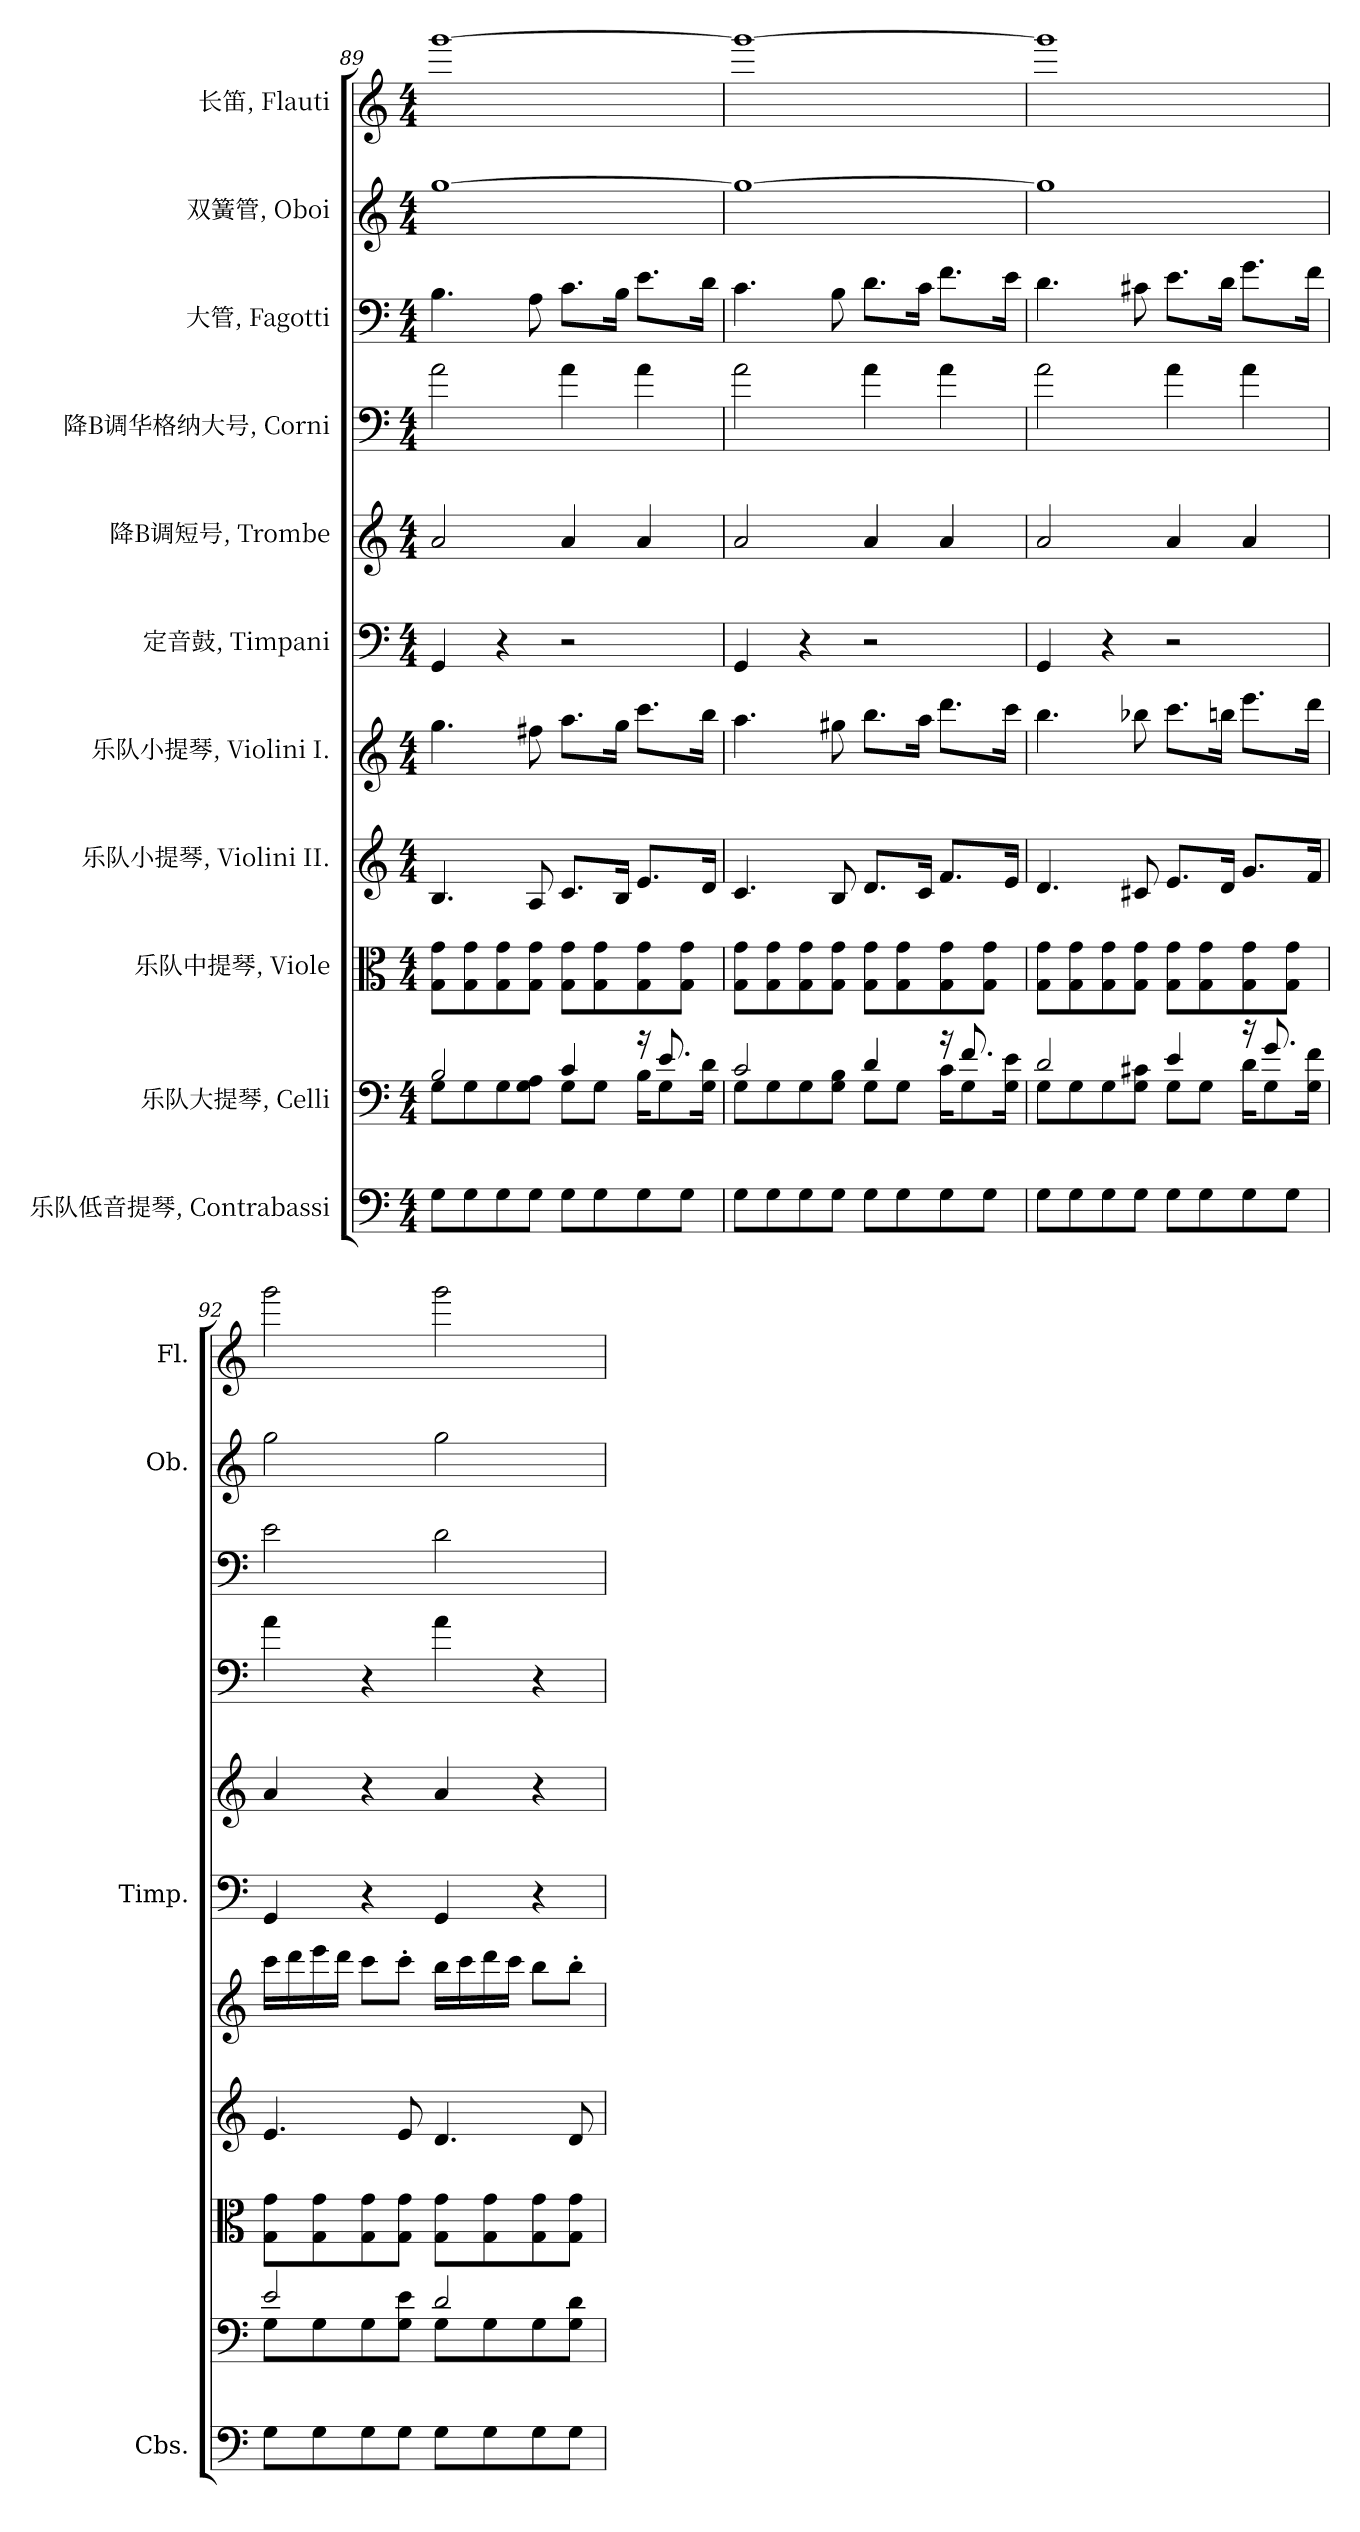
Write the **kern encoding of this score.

**kern	**kern	**kern	**kern	**kern	**kern	**kern	**kern	**kern	**kern	**kern
*part11	*part10	*part9	*part8	*part7	*part6	*part5	*part4	*part3	*part2	*part1
*staff11	*staff10	*staff9	*staff8	*staff7	*staff6	*staff5	*staff4	*staff3	*staff2	*staff1
*I"乐队低音提琴, Contrabassi	*I"乐队大提琴, Celli	*I"乐队中提琴, Viole	*I"乐队小提琴, Violini II.	*I"乐队小提琴, Violini I.	*I"定音鼓, Timpani	*I"降B调短号, Trombe	*I"降B调华格纳大号, Corni	*I"大管, Fagotti	*I"双簧管, Oboi	*I"长笛, Flauti
*I'Cbs.	*	*	*	*	*I'Timp.	*	*	*	*I'Ob.	*I'Fl.
!!LO:PB:g=z
*clefF4	*clefF4	*clefC3	*clefG2	*clefG2	*clefF4	*clefG2	*clefF4	*clefF4	*clefG2	*clefG2
*ITrd7c12	*	*	*	*	*	*ITrd1c2	*ITrd1c2	*	*	*
*k[]	*k[]	*k[]	*k[]	*k[]	*k[]	*k[b-e-]	*k[b-e-]	*k[]	*k[]	*k[]
*M4/4	*M4/4	*M4/4	*M4/4	*M4/4	*M4/4	*M4/4	*M4/4	*M4/4	*M4/4	*M4/4
=89	=89	=89	=89	=89	=89	=89	=89	=89	=89	=89
*	*^	*	*	*	*	*	*	*	*	*
8GG\L	2B/	8G\L	8G\ 8g\L	4.B/	4.gg\	4GG/	2g/	2g\	4.B\	[1gg	[1ggg
8GG\	.	8G\	8G\ 8g\	.	.	.	.	.	.	.	.
8GG\	.	8G\	8G\ 8g\	.	.	4r	.	.	.	.	.
8GG\J	.	8G\ 8A\J	8G\ 8g\J	8A/	8ff#X\	.	.	.	8A\	.	.
8GG\L	4c/	8G\L	8G\ 8g\L	8.c/L	8.aa\L	2r	4g/	4g\	8.c\L	.	.
8GG\	.	8G\J	8G\ 8g\	.	.	.	.	.	.	.	.
.	.	.	.	16B/Jk	16gg\Jk	.	.	.	16B\Jk	.	.
8GG\	16r	16B\KL	8G\ 8g\	8.e/L	8.ccc\L	.	4g/	4g\	8.e\L	.	.
.	8.e/	8G\	.	.	.	.	.	.	.	.	.
8GG\J	.	.	8G\ 8g\J	.	.	.	.	.	.	.	.
.	.	16G\ 16d\Jk	.	16d/Jk	16bb\Jk	.	.	.	16d\Jk	.	.
=90	=90	=90	=90	=90	=90	=90	=90	=90	=90	=90	=90
8GG\L	2c/	8G\L	8G\ 8g\L	4.c/	4.aa\	4GG/	2g/	2g\	4.c\	1gg_	1ggg_
8GG\	.	8G\	8G\ 8g\	.	.	.	.	.	.	.	.
8GG\	.	8G\	8G\ 8g\	.	.	4r	.	.	.	.	.
8GG\J	.	8G\ 8B\J	8G\ 8g\J	8B/	8gg#X\	.	.	.	8B\	.	.
8GG\L	4d/	8G\L	8G\ 8g\L	8.d/L	8.bb\L	2r	4g/	4g\	8.d\L	.	.
8GG\	.	8G\J	8G\ 8g\	.	.	.	.	.	.	.	.
.	.	.	.	16c/Jk	16aa\Jk	.	.	.	16c\Jk	.	.
8GG\	16r	16c\KL	8G\ 8g\	8.f/L	8.ddd\L	.	4g/	4g\	8.f\L	.	.
.	8.f/	8G\	.	.	.	.	.	.	.	.	.
8GG\J	.	.	8G\ 8g\J	.	.	.	.	.	.	.	.
.	.	16G\ 16e\Jk	.	16e/Jk	16ccc\Jk	.	.	.	16e\Jk	.	.
=91	=91	=91	=91	=91	=91	=91	=91	=91	=91	=91	=91
8GG\L	2d/	8G\L	8G\ 8g\L	4.d/	4.bb\	4GG/	2g/	2g\	4.d\	1gg]	1ggg]
8GG\	.	8G\	8G\ 8g\	.	.	.	.	.	.	.	.
8GG\	.	8G\	8G\ 8g\	.	.	4r	.	.	.	.	.
8GG\J	.	8G\ 8c#X\J	8G\ 8g\J	8c#X/	8bb-X\	.	.	.	8c#X\	.	.
8GG\L	4e/	8G\L	8G\ 8g\L	8.e/L	8.ccc\L	2r	4g/	4g\	8.e\L	.	.
8GG\	.	8G\J	8G\ 8g\	.	.	.	.	.	.	.	.
.	.	.	.	16d/Jk	16bbn\Jk	.	.	.	16d\Jk	.	.
8GG\	16r	16d\KL	8G\ 8g\	8.g/L	8.eee\L	.	4g/	4g\	8.g\L	.	.
.	8.g/	8G\	.	.	.	.	.	.	.	.	.
8GG\J	.	.	8G\ 8g\J	.	.	.	.	.	.	.	.
.	.	16G\ 16f\Jk	.	16f/Jk	16ddd\Jk	.	.	.	16f\Jk	.	.
!!LO:PB:g=z
=92	=92	=92	=92	=92	=92	=92	=92	=92	=92	=92	=92
8GG\L	2e/	8G\L	8G\ 8g\L	4.e/	16ccc\LL	4GG/	4g/	4g\	2e\	2gg\	2ggg\
.	.	.	.	.	16ddd\	.	.	.	.	.	.
8GG\	.	8G\	8G\ 8g\	.	16eee\	.	.	.	.	.	.
.	.	.	.	.	16ddd\JJ	.	.	.	.	.	.
8GG\	.	8G\	8G\ 8g\	.	8ccc\L	4r	4r	4r	.	.	.
8GG\J	.	8G\ 8e\J	8G\ 8g\J	8e/	8ccc'\J	.	.	.	.	.	.
8GG\L	2d/	8G\L	8G\ 8g\L	4.d/	16bb\LL	4GG/	4g/	4g\	2d\	2gg\	2ggg\
.	.	.	.	.	16ccc\	.	.	.	.	.	.
8GG\	.	8G\	8G\ 8g\	.	16ddd\	.	.	.	.	.	.
.	.	.	.	.	16ccc\JJ	.	.	.	.	.	.
8GG\	.	8G\	8G\ 8g\	.	8bb\L	4r	4r	4r	.	.	.
8GG\J	.	8G\ 8d\J	8G\ 8g\J	8d/	8bb'\J	.	.	.	.	.	.
*	*v	*v	*	*	*	*	*	*	*	*	*
=	=	=	=	=	=	=	=	=	=	=
*-	*-	*-	*-	*-	*-	*-	*-	*-	*-	*-
